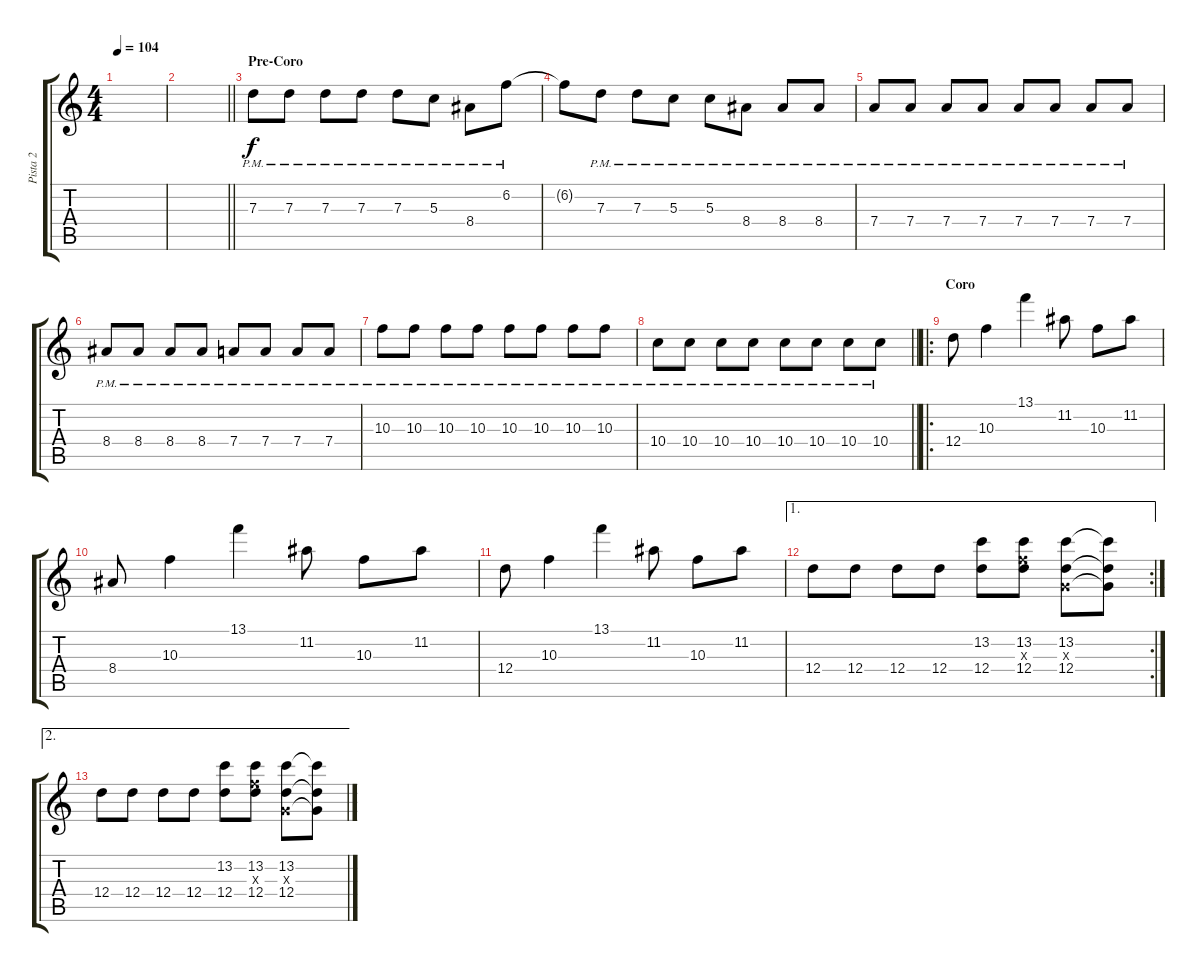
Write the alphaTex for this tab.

\track ("Pista 2" "Pista 2") {instrument distortionguitar}
\staff {score tabs}
\tuning (E4 B3 G3 D3 A2 E2) {hide}
\ts (4 4)
\tempo 104
\clef g2
\ks c
|
\barLineRight lightlight
|
\section ("" "Pre-Coro")
7.3{pm}.8{instrument distortionguitar} 7.3{pm}.8 7.3{pm}.8 7.3{pm}.8 7.3{pm}.8 5.3{pm}.8 8.4{pm}.8 6.2{pm}.8 |
6.2{t}.8 7.3{pm}.8 7.3{pm}.8 5.3{pm}.8 5.3{pm}.8 8.4{pm}.8 8.4{pm}.8 8.4{pm}.8 |
7.4{pm}.8 7.4{pm}.8 7.4{pm}.8 7.4{pm}.8 7.4{pm}.8 7.4{pm}.8 7.4{pm}.8 7.4{pm}.8 |
8.4{pm}.8 8.4{pm}.8 8.4{pm}.8 8.4{pm}.8 7.4{pm}.8 7.4{pm}.8 7.4{pm}.8 7.4{pm}.8 |
10.3{pm}.8 10.3{pm}.8 10.3{pm}.8 10.3{pm}.8 10.3{pm}.8 10.3{pm}.8 10.3{pm}.8 10.3{pm}.8 |
\barLineRight lightlight
10.4{pm}.8 10.4{pm}.8 10.4{pm}.8 10.4{pm}.8 10.4{pm}.8 10.4{pm}.8 10.4{pm}.8 10.4{pm}.8 |
\ro
\section ("" "Coro")
12.4.8 10.3.4 13.1.4 11.2.8 10.3.8 11.2.8 |
8.4.8 10.3.4 13.1.4 11.2.8 10.3.8 11.2.8 |
12.4.8 10.3.4 13.1.4 11.2.8 10.3.8 11.2.8 |
\ae 1
\rc 2
12.4.8 12.4.8 12.4.8 12.4.8 (13.2 12.4).8 (13.2 10.3{x} 12.4).8 (13.2 0.3{x} 12.4).8 (13.2{t} 0.3{t} 12.4{t}).8 |
\ae 2
12.4.8 12.4.8 12.4.8 12.4.8 (13.2 12.4).8 (13.2 10.3{x} 12.4).8 (13.2 0.3{x} 12.4).8 (13.2{t} 0.3{t} 12.4{t}).8
